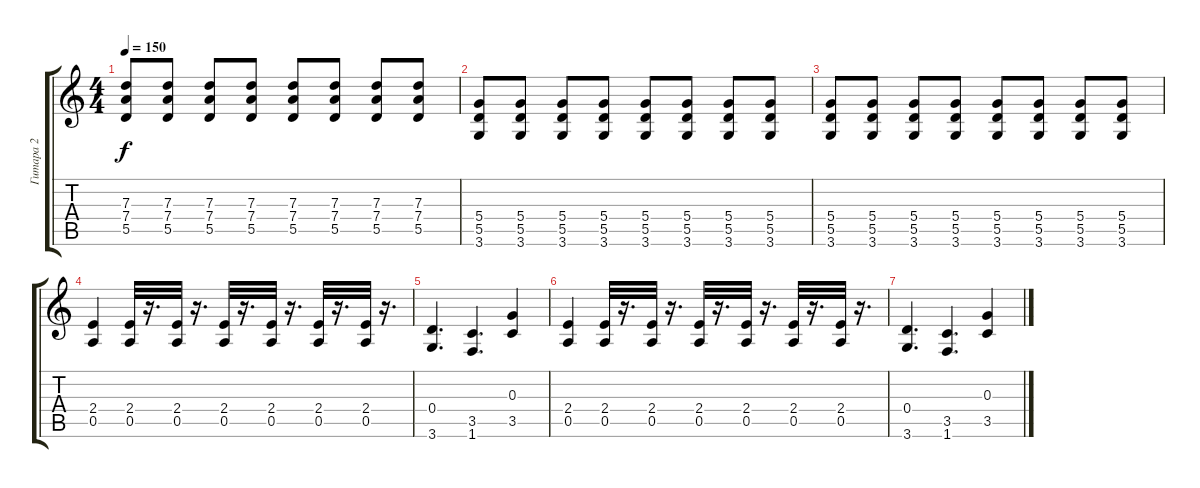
\track ("Гитара 2" "Гитара 2") {instrument distortionguitar}
\staff {score tabs}
\tuning (E4 B3 G3 D3 A2 E2) {hide}
\ts (4 4)
\tempo 150
\clef g2
\ks c
(7.3 7.4 5.5).8{dy f} (7.3 7.4 5.5).8 (7.3 7.4 5.5).8 (7.3 7.4 5.5).8 (7.3 7.4 5.5).8 (7.3 7.4 5.5).8 (7.3 7.4 5.5).8 (7.3 7.4 5.5).8 |
(5.4 5.5 3.6).8 (5.4 5.5 3.6).8 (5.4 5.5 3.6).8 (5.4 5.5 3.6).8 (5.4 5.5 3.6).8 (5.4 5.5 3.6).8 (5.4 5.5 3.6).8 (5.4 5.5 3.6).8 |
(5.4 5.5 3.6).8 (5.4 5.5 3.6).8 (5.4 5.5 3.6).8 (5.4 5.5 3.6).8 (5.4 5.5 3.6).8 (5.4 5.5 3.6).8 (5.4 5.5 3.6).8 (5.4 5.5 3.6).8 |
(2.4 0.5).4 (2.4 0.5).32 r.16{d} (2.4 0.5).32 r.16{d} (2.4 0.5).32 r.16{d} (2.4 0.5).32 r.16{d} (2.4 0.5).32 r.16{d} (2.4 0.5).32 r.16{d} |
(0.4 3.6).4{d} (3.5 1.6).4{d} (0.3 3.5).4 |
(2.4 0.5).4 (2.4 0.5).32 r.16{d} (2.4 0.5).32 r.16{d} (2.4 0.5).32 r.16{d} (2.4 0.5).32 r.16{d} (2.4 0.5).32 r.16{d} (2.4 0.5).32 r.16{d} |
(0.4 3.6).4{d} (3.5 1.6).4{d} (0.3 3.5).4
